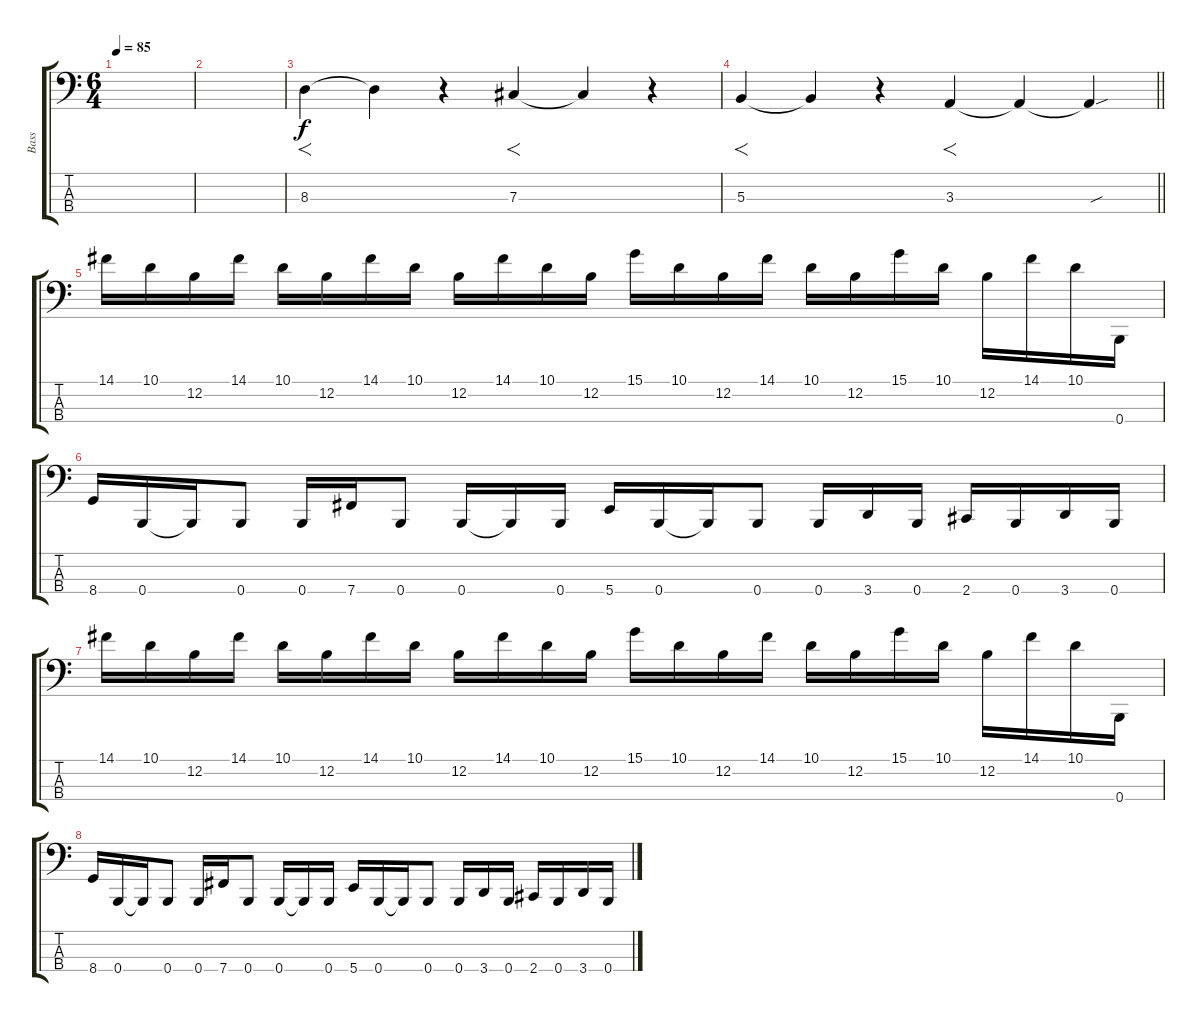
\track ("Bass" "Bass") {instrument electricbassfinger}
\staff {score tabs}
\tuning (E2 B1 Gb1 B0) {hide}
\ts (6 4)
\section ("" "")
\tempo 85
\clef f4
\ks c
|
|
8.3.4{f} 8.3{t}.4 r.4 7.3.4{f} 7.3{t}.4 r.4 |
\barLineRight lightlight
5.3.4{f} 5.3{t}.4 r.4 3.3.4{f} 3.3{t}.4 3.3{sou t}.4 |
\section ("" "")
14.1.16 10.1.16 12.2.16 14.1.16 10.1.16 12.2.16 14.1.16 10.1.16 12.2.16 14.1.16 10.1.16 12.2.16 15.1.16 10.1.16 12.2.16 14.1.16 10.1.16 12.2.16 15.1.16 10.1.16 12.2.16 14.1.16 10.1.16 0.4.16 |
8.4.16 0.4.16 0.4{t}.16 0.4.8 0.4.16 7.4.16 0.4.8 0.4.16 0.4{t}.16 0.4.16 5.4.16 0.4.16 0.4{t}.16 0.4.8 0.4.16 3.4.16 0.4.16 2.4.16 0.4.16 3.4.16 0.4.16 |
14.1.16 10.1.16 12.2.16 14.1.16 10.1.16 12.2.16 14.1.16 10.1.16 12.2.16 14.1.16 10.1.16 12.2.16 15.1.16 10.1.16 12.2.16 14.1.16 10.1.16 12.2.16 15.1.16 10.1.16 12.2.16 14.1.16 10.1.16 0.4.16 |
8.4.16 0.4.16 0.4{t}.16 0.4.8 0.4.16 7.4.16 0.4.8 0.4.16 0.4{t}.16 0.4.16 5.4.16 0.4.16 0.4{t}.16 0.4.8 0.4.16 3.4.16 0.4.16 2.4.16 0.4.16 3.4.16 0.4.16
